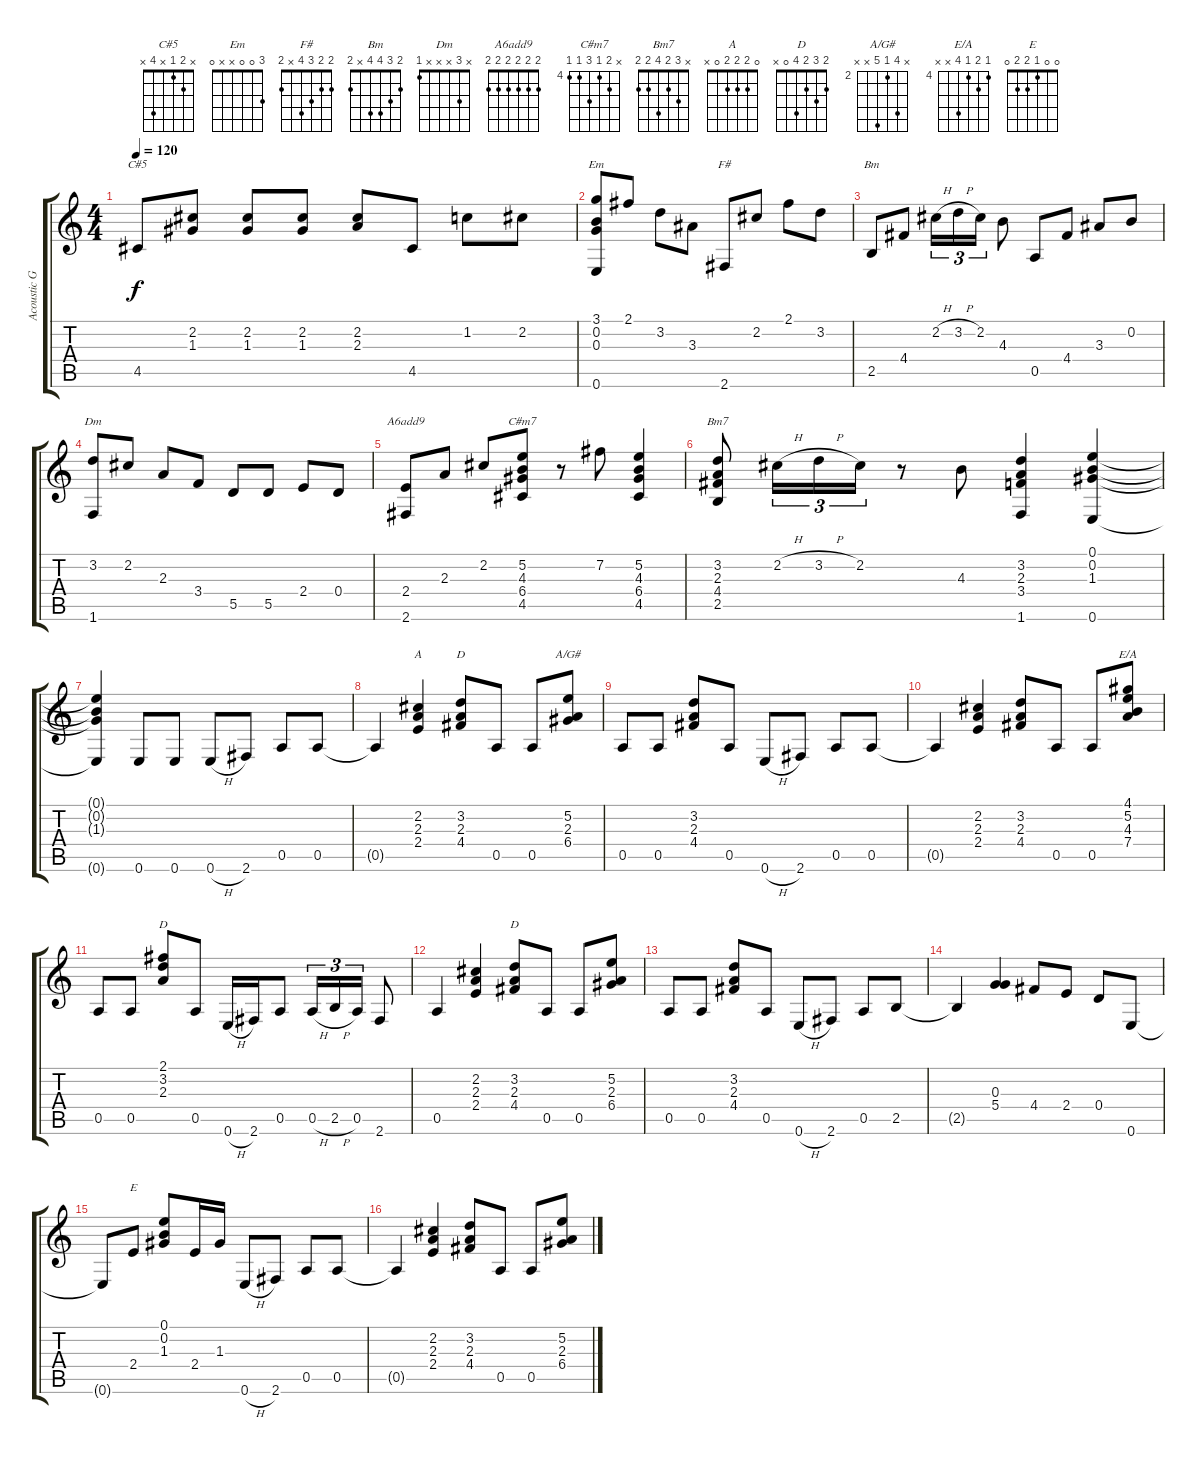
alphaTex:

\track ("Acoustic Guitar" "Acoustic G") {instrument acousticguitarnylon}
\staff {score tabs}
\tuning (E4 B3 G3 D3 A2 E2) {hide}
\chord ("C#5" x 2 1 x 4 x)
\chord ("Em" 3 0 0 x x 0)
\chord ("F#" 2 2 3 4 x 2)
\chord ("Bm" 2 3 4 4 x 2)
\chord ("Dm" x 3 x x x 1)
\chord ("A6add9" 2 2 2 2 2 2)
\chord ("C#m7" x 5 4 6 4 4) {firstfret 4}
\chord ("Bm7" x 3 2 4 2 2)
\chord ("A" 0 2 2 2 0 x)
\chord ("D" x 3 2 4 0 x)
\chord ("A/G#" x 5 2 6 x x) {firstfret 2}
\chord ("E/A" 4 5 4 7 x x) {firstfret 4}
\chord ("D" 2 3 2 0 x x)
\chord ("D" 2 3 2 4 0 x)
\chord ("E" 0 0 1 2 2 0)
\ts (4 4)
\tempo 120
\clef g2
\ks c
4.5.8{ch "C#5" dy f} (2.2 1.3).8 (2.2 1.3).8 (2.2 1.3).8 (2.2 2.3).8 4.5.8 1.2.8 2.2.8 |
(3.1 0.2 0.3 0.6).8{ch "Em"} 2.1.8 3.2.8 3.3.8 2.6.8{ch "F#"} 2.2.8 2.1.8 3.2.8 |
2.5.8{ch "Bm"} 4.4.8 2.2{h}.16{tu (3 2)} 3.2{h}.16{tu (3 2)} 2.2.16{tu (3 2)} 4.3.8 0.5.8 4.4.8 3.3.8 0.2.8 |
(3.2 1.6).8{ch "Dm"} 2.2.8 2.3.8 3.4.8 5.5.8 5.5.8 2.4.8 0.4.8 |
(2.4 2.6).8{ch "A6add9"} 2.3.8 2.2.8 (5.2 4.3 6.4 4.5).8{ch "C#m7"} r.8 7.2.8 (5.2 4.3 6.4 4.5).4 |
(3.2 2.3 4.4 2.5).8{ch "Bm7"} 2.2{h}.16{tu (3 2)} 3.2{h}.16{tu (3 2)} 2.2.16{tu (3 2)} r.8 4.3.8 (3.2 2.3 3.4 1.6).4 (0.1 0.2 1.3 0.6).4 |
(0.1{t} 0.2{t} 1.3{t} 0.6{t}).4 0.6.8 0.6.8 0.6{h}.8 2.6.8 0.5.8 0.5.8 |
0.5{t}.4 (2.2 2.3 2.4).4{ch "A"} (3.2 2.3 4.4).8{ch "D"} 0.5.8 0.5.8 (5.2 2.3 6.4).8{ch "A/G#"} |
0.5.8 0.5.8 (3.2 2.3 4.4).8 0.5.8 0.6{h}.8 2.6.8 0.5.8 0.5.8 |
0.5{t}.4 (2.2 2.3 2.4).4 (3.2 2.3 4.4).8 0.5.8 0.5.8 (4.1 5.2 4.3 7.4).8{ch "E/A"} |
0.5.8 0.5.8 (2.1 3.2 2.3).8{ch "D"} 0.5.8 0.6{h}.16 2.6.16 0.5.8 0.5{h}.16{tu (3 2)} 2.5{h}.16{tu (3 2)} 0.5.16{tu (3 2)} 2.6.8 |
0.5.4 (2.2 2.3 2.4).4 (3.2 2.3 4.4).8{ch "D"} 0.5.8 0.5.8 (5.2 2.3 6.4).8 |
0.5.8 0.5.8 (3.2 2.3 4.4).8 0.5.8 0.6{h}.8 2.6.8 0.5.8 2.5.8 |
2.5{t}.4 (0.3 5.4).4 4.4.8 2.4.8 0.4.8 0.6.8 |
0.6{t}.8 2.4.8{ch "E"} (0.1 0.2 1.3).8 2.4.16 1.3.16 0.6{h}.8 2.6.8 0.5.8 0.5.8 |
0.5{t}.4 (2.2 2.3 2.4).4 (3.2 2.3 4.4).8 0.5.8 0.5.8 (5.2 2.3 6.4).8
